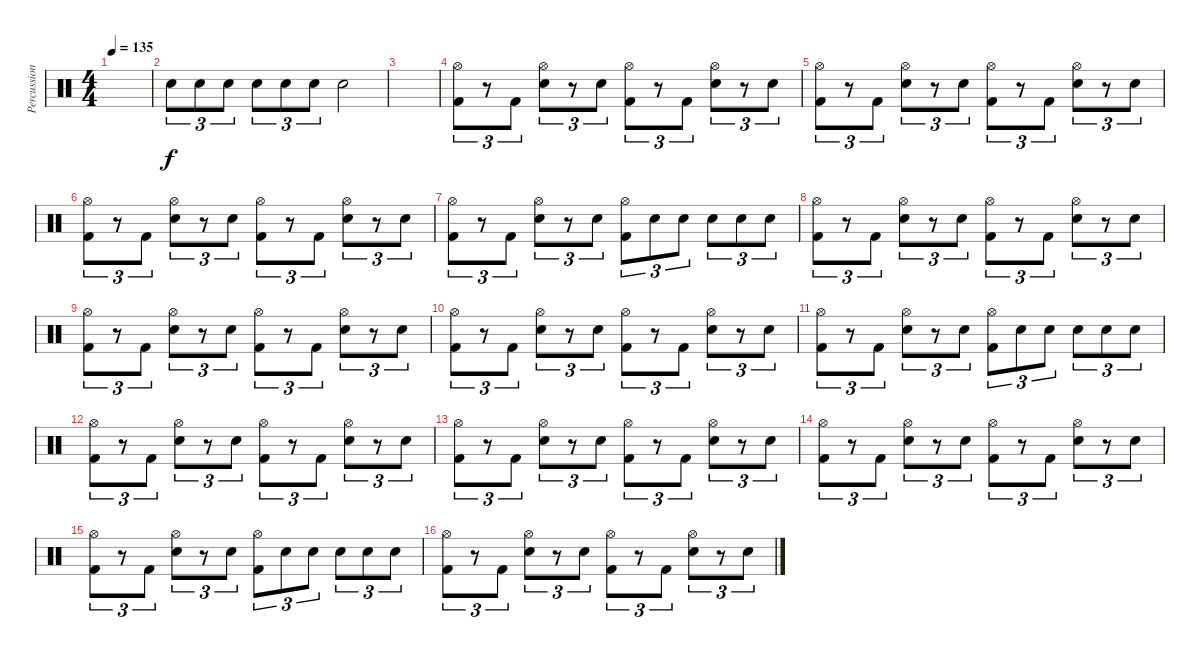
\track ("Percussion" "Percussion") {instrument percussion}
\staff {score}
\articulation defaults
\ts (4 4)
\tempo 135
\clef neutral
\ks c
|
"Snare (hit) 2".8{tu (3 2)} "Snare (hit) 2".8{tu (3 2)} "Snare (hit) 2".8{tu (3 2)} "Snare (hit) 2".8{tu (3 2)} "Snare (hit) 2".8{tu (3 2)} "Snare (hit) 2".8{tu (3 2)} "Snare (hit) 2".2 |
|
("Kick (hit) 2" "Hi-Hat (open)").8{tu (3 2)} r.8{tu (3 2)} "Kick (hit) 2".8{tu (3 2)} ("Snare (hit) 2" "Hi-Hat (open)").8{tu (3 2)} r.8{tu (3 2)} "Snare (hit) 2".8{tu (3 2)} ("Kick (hit) 2" "Hi-Hat (open)").8{tu (3 2)} r.8{tu (3 2)} "Kick (hit) 2".8{tu (3 2)} ("Snare (hit) 2" "Hi-Hat (open)").8{tu (3 2)} r.8{tu (3 2)} "Snare (hit) 2".8{tu (3 2)} |
("Kick (hit) 2" "Hi-Hat (open)").8{tu (3 2)} r.8{tu (3 2)} "Kick (hit) 2".8{tu (3 2)} ("Snare (hit) 2" "Hi-Hat (open)").8{tu (3 2)} r.8{tu (3 2)} "Snare (hit) 2".8{tu (3 2)} ("Kick (hit) 2" "Hi-Hat (open)").8{tu (3 2)} r.8{tu (3 2)} "Kick (hit) 2".8{tu (3 2)} ("Snare (hit) 2" "Hi-Hat (open)").8{tu (3 2)} r.8{tu (3 2)} "Snare (hit) 2".8{tu (3 2)} |
("Kick (hit) 2" "Hi-Hat (open)").8{tu (3 2)} r.8{tu (3 2)} "Kick (hit) 2".8{tu (3 2)} ("Snare (hit) 2" "Hi-Hat (open)").8{tu (3 2)} r.8{tu (3 2)} "Snare (hit) 2".8{tu (3 2)} ("Kick (hit) 2" "Hi-Hat (open)").8{tu (3 2)} r.8{tu (3 2)} "Kick (hit) 2".8{tu (3 2)} ("Snare (hit) 2" "Hi-Hat (open)").8{tu (3 2)} r.8{tu (3 2)} "Snare (hit) 2".8{tu (3 2)} |
("Kick (hit) 2" "Hi-Hat (open)").8{tu (3 2)} r.8{tu (3 2)} "Kick (hit) 2".8{tu (3 2)} ("Snare (hit) 2" "Hi-Hat (open)").8{tu (3 2)} r.8{tu (3 2)} "Snare (hit) 2".8{tu (3 2)} ("Kick (hit) 2" "Hi-Hat (open)").8{tu (3 2)} "Snare (hit) 2".8{tu (3 2)} "Snare (hit) 2".8{tu (3 2)} "Snare (hit) 2".8{tu (3 2)} "Snare (hit) 2".8{tu (3 2)} "Snare (hit) 2".8{tu (3 2)} |
("Kick (hit) 2" "Hi-Hat (open)").8{tu (3 2)} r.8{tu (3 2)} "Kick (hit) 2".8{tu (3 2)} ("Snare (hit) 2" "Hi-Hat (open)").8{tu (3 2)} r.8{tu (3 2)} "Snare (hit) 2".8{tu (3 2)} ("Kick (hit) 2" "Hi-Hat (open)").8{tu (3 2)} r.8{tu (3 2)} "Kick (hit) 2".8{tu (3 2)} ("Snare (hit) 2" "Hi-Hat (open)").8{tu (3 2)} r.8{tu (3 2)} "Snare (hit) 2".8{tu (3 2)} |
("Kick (hit) 2" "Hi-Hat (open)").8{tu (3 2)} r.8{tu (3 2)} "Kick (hit) 2".8{tu (3 2)} ("Snare (hit) 2" "Hi-Hat (open)").8{tu (3 2)} r.8{tu (3 2)} "Snare (hit) 2".8{tu (3 2)} ("Kick (hit) 2" "Hi-Hat (open)").8{tu (3 2)} r.8{tu (3 2)} "Kick (hit) 2".8{tu (3 2)} ("Snare (hit) 2" "Hi-Hat (open)").8{tu (3 2)} r.8{tu (3 2)} "Snare (hit) 2".8{tu (3 2)} |
("Kick (hit) 2" "Hi-Hat (open)").8{tu (3 2)} r.8{tu (3 2)} "Kick (hit) 2".8{tu (3 2)} ("Snare (hit) 2" "Hi-Hat (open)").8{tu (3 2)} r.8{tu (3 2)} "Snare (hit) 2".8{tu (3 2)} ("Kick (hit) 2" "Hi-Hat (open)").8{tu (3 2)} r.8{tu (3 2)} "Kick (hit) 2".8{tu (3 2)} ("Snare (hit) 2" "Hi-Hat (open)").8{tu (3 2)} r.8{tu (3 2)} "Snare (hit) 2".8{tu (3 2)} |
("Kick (hit) 2" "Hi-Hat (open)").8{tu (3 2)} r.8{tu (3 2)} "Kick (hit) 2".8{tu (3 2)} ("Snare (hit) 2" "Hi-Hat (open)").8{tu (3 2)} r.8{tu (3 2)} "Snare (hit) 2".8{tu (3 2)} ("Kick (hit) 2" "Hi-Hat (open)").8{tu (3 2)} "Snare (hit) 2".8{tu (3 2)} "Snare (hit) 2".8{tu (3 2)} "Snare (hit) 2".8{tu (3 2)} "Snare (hit) 2".8{tu (3 2)} "Snare (hit) 2".8{tu (3 2)} |
("Kick (hit) 2" "Hi-Hat (open)").8{tu (3 2)} r.8{tu (3 2)} "Kick (hit) 2".8{tu (3 2)} ("Snare (hit) 2" "Hi-Hat (open)").8{tu (3 2)} r.8{tu (3 2)} "Snare (hit) 2".8{tu (3 2)} ("Kick (hit) 2" "Hi-Hat (open)").8{tu (3 2)} r.8{tu (3 2)} "Kick (hit) 2".8{tu (3 2)} ("Snare (hit) 2" "Hi-Hat (open)").8{tu (3 2)} r.8{tu (3 2)} "Snare (hit) 2".8{tu (3 2)} |
("Kick (hit) 2" "Hi-Hat (open)").8{tu (3 2)} r.8{tu (3 2)} "Kick (hit) 2".8{tu (3 2)} ("Snare (hit) 2" "Hi-Hat (open)").8{tu (3 2)} r.8{tu (3 2)} "Snare (hit) 2".8{tu (3 2)} ("Kick (hit) 2" "Hi-Hat (open)").8{tu (3 2)} r.8{tu (3 2)} "Kick (hit) 2".8{tu (3 2)} ("Snare (hit) 2" "Hi-Hat (open)").8{tu (3 2)} r.8{tu (3 2)} "Snare (hit) 2".8{tu (3 2)} |
("Kick (hit) 2" "Hi-Hat (open)").8{tu (3 2)} r.8{tu (3 2)} "Kick (hit) 2".8{tu (3 2)} ("Snare (hit) 2" "Hi-Hat (open)").8{tu (3 2)} r.8{tu (3 2)} "Snare (hit) 2".8{tu (3 2)} ("Kick (hit) 2" "Hi-Hat (open)").8{tu (3 2)} r.8{tu (3 2)} "Kick (hit) 2".8{tu (3 2)} ("Snare (hit) 2" "Hi-Hat (open)").8{tu (3 2)} r.8{tu (3 2)} "Snare (hit) 2".8{tu (3 2)} |
("Kick (hit) 2" "Hi-Hat (open)").8{tu (3 2)} r.8{tu (3 2)} "Kick (hit) 2".8{tu (3 2)} ("Snare (hit) 2" "Hi-Hat (open)").8{tu (3 2)} r.8{tu (3 2)} "Snare (hit) 2".8{tu (3 2)} ("Kick (hit) 2" "Hi-Hat (open)").8{tu (3 2)} "Snare (hit) 2".8{tu (3 2)} "Snare (hit) 2".8{tu (3 2)} "Snare (hit) 2".8{tu (3 2)} "Snare (hit) 2".8{tu (3 2)} "Snare (hit) 2".8{tu (3 2)} |
("Kick (hit) 2" "Hi-Hat (open)").8{tu (3 2)} r.8{tu (3 2)} "Kick (hit) 2".8{tu (3 2)} ("Snare (hit) 2" "Hi-Hat (open)").8{tu (3 2)} r.8{tu (3 2)} "Snare (hit) 2".8{tu (3 2)} ("Kick (hit) 2" "Hi-Hat (open)").8{tu (3 2)} r.8{tu (3 2)} "Kick (hit) 2".8{tu (3 2)} ("Snare (hit) 2" "Hi-Hat (open)").8{tu (3 2)} r.8{tu (3 2)} "Snare (hit) 2".8{tu (3 2)}
